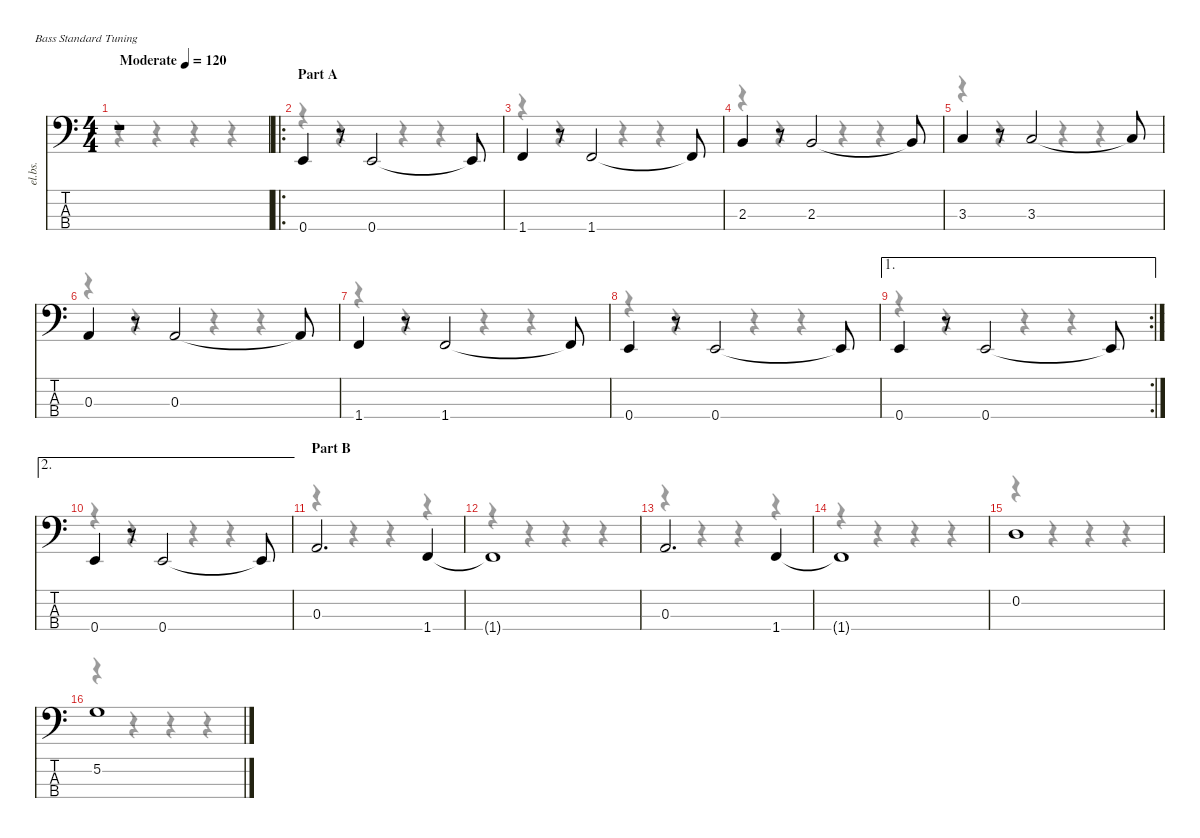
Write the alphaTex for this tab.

\defaultSystemsLayout 4
\hideDynamics
\bracketExtendMode nobrackets
\otherSystemsTrackNameOrientation horizontal
\track ("Bass" "el.bs.") {instrument electricbassfinger}
\staff {score tabs}
\tuning (G2 D2 A1 E1)
\voice
\ts (4 4)
\beaming (8 2 2 2 2)
\tempo (120 "Moderate")
\clef f4
\ks c
r.1{dy f instrument electricbassfinger} |
\ro
\section ("" "Part A")
0.4.4 r.8 0.4.2 0.4{t}.8 |
1.4.4 r.8 1.4.2 1.4{t}.8 |
2.3.4 r.8 2.3.2 2.3{t}.8 |
3.3.4 r.8 3.3.2 3.3{t}.8 |
0.3.4 r.8 0.3.2 0.3{t}.8 |
1.4.4 r.8 1.4.2 1.4{t}.8 |
0.4.4 r.8 0.4.2 0.4{t}.8 |
\ae 1
\rc 2
0.4.4 r.8 0.4.2 0.4{t}.8 |
\ae 2
0.4.4 r.8 0.4.2 0.4{t}.8 |
\section ("" "Part B")
0.3.2{d} 1.4.4 |
1.4{t}.1 |
0.3.2{d} 1.4.4 |
1.4{t}.1 |
0.2.1 |
5.2.1
\voice
\clef f4
\ottava regular
\simile none
\ks c
r.4{dy mf} r.4 r.4 r.4 |
r.4 r.4 r.4 r.4 |
r.4 r.4 r.4 r.4 |
r.4 r.4 r.4 r.4 |
r.4 r.4 r.4 r.4 |
r.4 r.4 r.4 r.4 |
r.4 r.4 r.4 r.4 |
r.4 r.4 r.4 r.4 |
r.4 r.4 r.4 r.4 |
r.4 r.4 r.4 r.4 |
r.4 r.4 r.4 r.4 |
r.4 r.4 r.4 r.4 |
r.4 r.4 r.4 r.4 |
r.4 r.4 r.4 r.4 |
r.4 r.4 r.4 r.4 |
r.4 r.4 r.4 r.4
